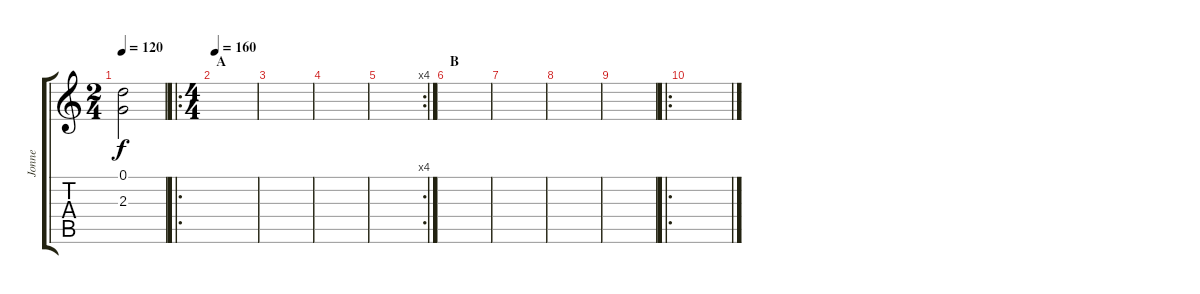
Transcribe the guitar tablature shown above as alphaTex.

\track ("Jonne" "Jonne") {instrument acousticguitarsteel}
\staff {score tabs}
\tuning (D4 A3 F3 C3 G2 D2) {hide}
\ts (2 4)
\tempo 120
\clef g2
\ks c
(0.1{t} 2.3{t}).2{dy f} |
\ro
\ts (4 4)
\section ("" "A")
\tempo 160
|
|
|
\rc 4
|
\section ("" "B")
|
|
|
|
\ro
